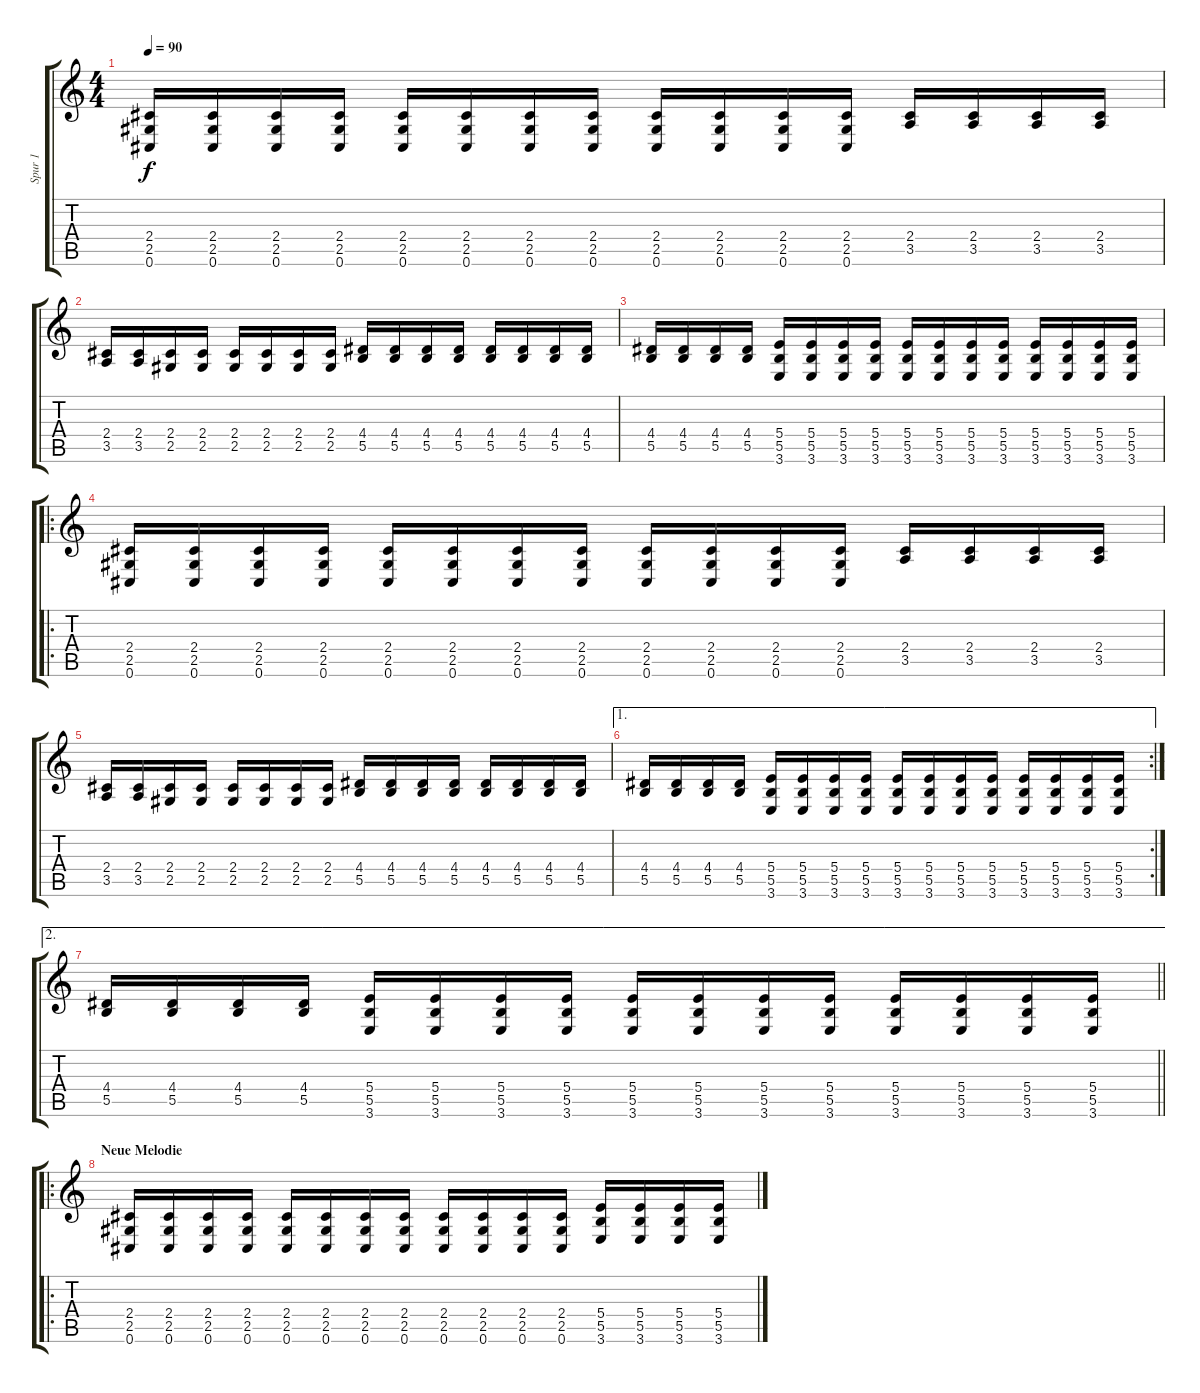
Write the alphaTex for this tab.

\track ("Spur 1" "Spur 1") {instrument distortionguitar}
\staff {score tabs}
\tuning (Db4 Ab3 E3 B2 Gb2 Db2) {hide}
\ts (4 4)
\tempo 90
\clef g2
\ks c
(2.4 2.5 0.6).16{dy f} (2.4 2.5 0.6).16 (2.4 2.5 0.6).16 (2.4 2.5 0.6).16 (2.4 2.5 0.6).16 (2.4 2.5 0.6).16 (2.4 2.5 0.6).16 (2.4 2.5 0.6).16 (2.4 2.5 0.6).16 (2.4 2.5 0.6).16 (2.4 2.5 0.6).16 (2.4 2.5 0.6).16 (2.4 3.5).16 (2.4 3.5).16 (2.4 3.5).16 (2.4 3.5).16 |
(2.4 3.5).16 (2.4 3.5).16 (2.4 2.5).16 (2.4 2.5).16 (2.4 2.5).16 (2.4 2.5).16 (2.4 2.5).16 (2.4 2.5).16 (4.4 5.5).16 (4.4 5.5).16 (4.4 5.5).16 (4.4 5.5).16 (4.4 5.5).16 (4.4 5.5).16 (4.4 5.5).16 (4.4 5.5).16 |
(4.4 5.5).16 (4.4 5.5).16 (4.4 5.5).16 (4.4 5.5).16 (5.4 5.5 3.6).16 (5.4 5.5 3.6).16 (5.4 5.5 3.6).16 (5.4 5.5 3.6).16 (5.4 5.5 3.6).16 (5.4 5.5 3.6).16 (5.4 5.5 3.6).16 (5.4 5.5 3.6).16 (5.4 5.5 3.6).16 (5.4 5.5 3.6).16 (5.4 5.5 3.6).16 (5.4 5.5 3.6).16 |
\ro
(2.4 2.5 0.6).16 (2.4 2.5 0.6).16 (2.4 2.5 0.6).16 (2.4 2.5 0.6).16 (2.4 2.5 0.6).16 (2.4 2.5 0.6).16 (2.4 2.5 0.6).16 (2.4 2.5 0.6).16 (2.4 2.5 0.6).16 (2.4 2.5 0.6).16 (2.4 2.5 0.6).16 (2.4 2.5 0.6).16 (2.4 3.5).16 (2.4 3.5).16 (2.4 3.5).16 (2.4 3.5).16 |
(2.4 3.5).16 (2.4 3.5).16 (2.4 2.5).16 (2.4 2.5).16 (2.4 2.5).16 (2.4 2.5).16 (2.4 2.5).16 (2.4 2.5).16 (4.4 5.5).16 (4.4 5.5).16 (4.4 5.5).16 (4.4 5.5).16 (4.4 5.5).16 (4.4 5.5).16 (4.4 5.5).16 (4.4 5.5).16 |
\ae 1
\rc 2
(4.4 5.5).16 (4.4 5.5).16 (4.4 5.5).16 (4.4 5.5).16 (5.4 5.5 3.6).16 (5.4 5.5 3.6).16 (5.4 5.5 3.6).16 (5.4 5.5 3.6).16 (5.4 5.5 3.6).16 (5.4 5.5 3.6).16 (5.4 5.5 3.6).16 (5.4 5.5 3.6).16 (5.4 5.5 3.6).16 (5.4 5.5 3.6).16 (5.4 5.5 3.6).16 (5.4 5.5 3.6).16 |
\ae 2
\barLineRight lightlight
(4.4 5.5).16 (4.4 5.5).16 (4.4 5.5).16 (4.4 5.5).16 (5.4 5.5 3.6).16 (5.4 5.5 3.6).16 (5.4 5.5 3.6).16 (5.4 5.5 3.6).16 (5.4 5.5 3.6).16 (5.4 5.5 3.6).16 (5.4 5.5 3.6).16 (5.4 5.5 3.6).16 (5.4 5.5 3.6).16 (5.4 5.5 3.6).16 (5.4 5.5 3.6).16 (5.4 5.5 3.6).16 |
\ro
\section ("" "Neue Melodie")
(2.4 2.5 0.6).16 (2.4 2.5 0.6).16 (2.4 2.5 0.6).16 (2.4 2.5 0.6).16 (2.4 2.5 0.6).16 (2.4 2.5 0.6).16 (2.4 2.5 0.6).16 (2.4 2.5 0.6).16 (2.4 2.5 0.6).16 (2.4 2.5 0.6).16 (2.4 2.5 0.6).16 (2.4 2.5 0.6).16 (5.4 5.5 3.6).16 (5.4 5.5 3.6).16 (5.4 5.5 3.6).16 (5.4 5.5 3.6).16
